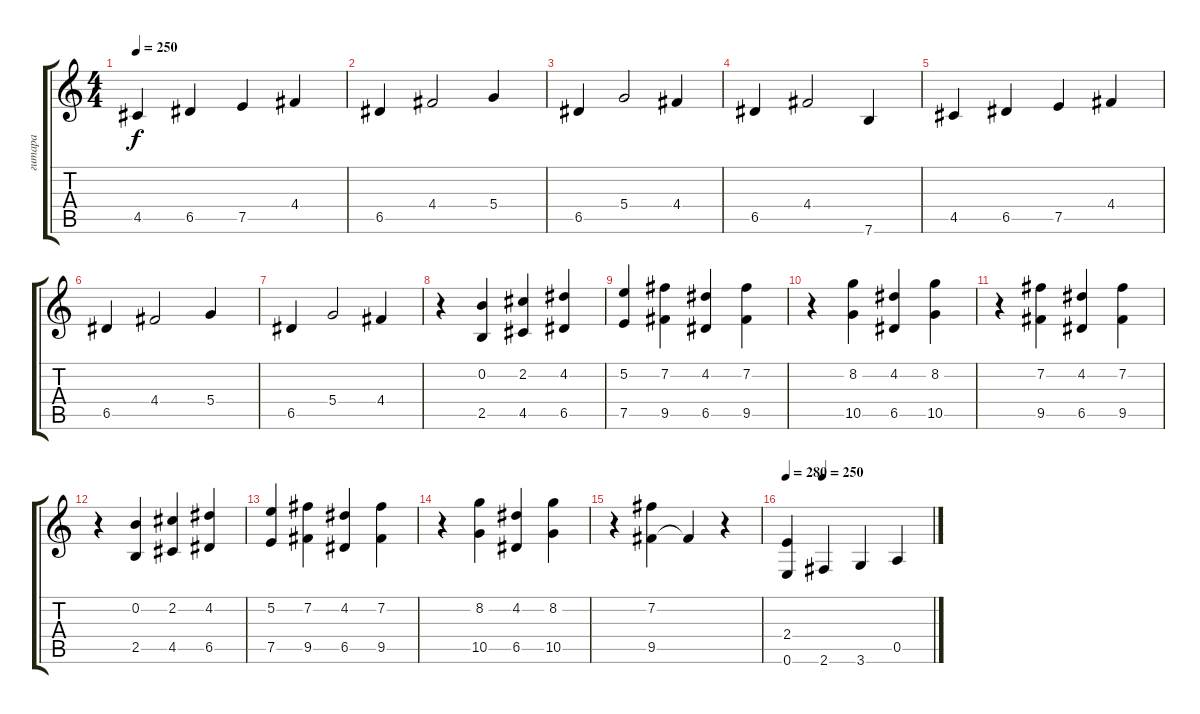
\track ("гитара" "гитара") {instrument acousticguitarnylon}
\staff {score tabs}
\tuning (E4 B3 G3 D3 A2 E2) {hide}
\ts (4 4)
\tempo 250
\clef g2
\ks c
4.5.4{dy f} 6.5.4 7.5.4 4.4.4 |
6.5.4 4.4.2 5.4.4 |
6.5.4 5.4.2 4.4.4 |
6.5.4 4.4.2 7.6.4 |
4.5.4 6.5.4 7.5.4 4.4.4 |
6.5.4 4.4.2 5.4.4 |
6.5.4 5.4.2 4.4.4 |
r.4 (0.2 2.5).4 (2.2 4.5).4 (4.2 6.5).4 |
(5.2 7.5).4 (7.2 9.5).4 (4.2 6.5).4 (7.2 9.5).4 |
r.4 (8.2 10.5).4 (4.2 6.5).4 (8.2 10.5).4 |
r.4 (7.2 9.5).4 (4.2 6.5).4 (7.2 9.5).4 |
r.4 (0.2 2.5).4 (2.2 4.5).4 (4.2 6.5).4 |
(5.2 7.5).4 (7.2 9.5).4 (4.2 6.5).4 (7.2 9.5).4 |
r.4 (8.2 10.5).4 (4.2 6.5).4 (8.2 10.5).4 |
r.4 (7.2 9.5).4 9.5{t}.4 r.4 |
\tempo 280
\tempo (250 0.25)
(2.4 0.6).4 2.6.4 3.6.4 0.5.4
